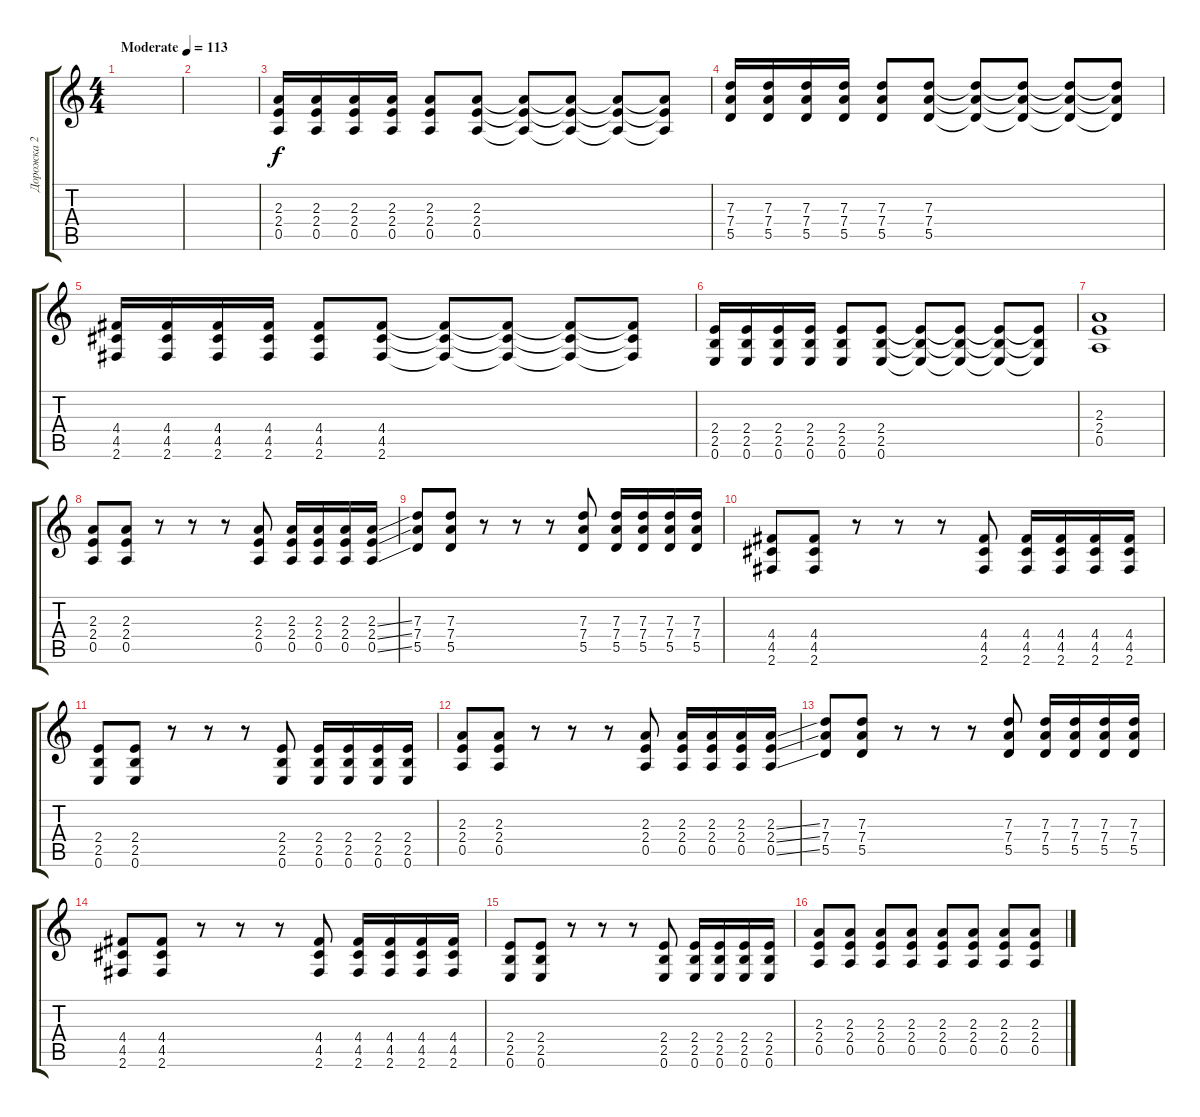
\track ("Дорожка 2" "Дорожка 2") {instrument distortionguitar}
\staff {score tabs}
\tuning (E4 B3 G3 D3 A2 E2) {hide}
\ts (4 4)
\tempo (113 "Moderate")
\clef g2
\ks c
|
|
(2.3 2.4 0.5).16 (2.3 2.4 0.5).16 (2.3 2.4 0.5).16 (2.3 2.4 0.5).16 (2.3 2.4 0.5).8 (2.3 2.4 0.5).8 (2.3{t} 2.4{t} 0.5{t}).8 (2.3{t} 2.4{t} 0.5{t}).8 (2.3{t} 2.4{t} 0.5{t}).8 (2.3{t} 2.4{t} 0.5{t}).8 |
(7.3 7.4 5.5).16 (7.3 7.4 5.5).16 (7.3 7.4 5.5).16 (7.3 7.4 5.5).16 (7.3 7.4 5.5).8 (7.3 7.4 5.5).8 (7.3{t} 7.4{t} 5.5{t}).8 (7.3{t} 7.4{t} 5.5{t}).8 (7.3{t} 7.4{t} 5.5{t}).8 (7.3{t} 7.4{t} 5.5{t}).8 |
(4.4 4.5 2.6).16 (4.4 4.5 2.6).16 (4.4 4.5 2.6).16 (4.4 4.5 2.6).16 (4.4 4.5 2.6).8 (4.4 4.5 2.6).8 (4.4{t} 4.5{t} 2.6{t}).8 (4.4{t} 4.5{t} 2.6{t}).8 (4.4{t} 4.5{t} 2.6{t}).8 (4.4{t} 4.5{t} 2.6{t}).8 |
(2.4 2.5 0.6).16 (2.4 2.5 0.6).16 (2.4 2.5 0.6).16 (2.4 2.5 0.6).16 (2.4 2.5 0.6).8 (2.4 2.5 0.6).8 (2.4{t} 2.5{t} 0.6{t}).8 (2.4{t} 2.5{t} 0.6{t}).8 (2.4{t} 2.5{t} 0.6{t}).8 (2.4{t} 2.5{t} 0.6{t}).8 |
(2.3 2.4 0.5).1 |
(2.3 2.4 0.5).8 (2.3 2.4 0.5).8 r.8 r.8 r.8 (2.3 2.4 0.5).8 (2.3 2.4 0.5).16 (2.3 2.4 0.5).16 (2.3 2.4 0.5).16 (2.3{ss} 2.4{ss} 0.5{ss}).16 |
(7.3 7.4 5.5).8 (7.3 7.4 5.5).8 r.8 r.8 r.8 (7.3 7.4 5.5).8 (7.3 7.4 5.5).16 (7.3 7.4 5.5).16 (7.3 7.4 5.5).16 (7.3 7.4 5.5).16 |
(4.4 4.5 2.6).8 (4.4 4.5 2.6).8 r.8 r.8 r.8 (4.4 4.5 2.6).8 (4.4 4.5 2.6).16 (4.4 4.5 2.6).16 (4.4 4.5 2.6).16 (4.4 4.5 2.6).16 |
(2.4 2.5 0.6).8 (2.4 2.5 0.6).8 r.8 r.8 r.8 (2.4 2.5 0.6).8 (2.4 2.5 0.6).16 (2.4 2.5 0.6).16 (2.4 2.5 0.6).16 (2.4 2.5 0.6).16 |
(2.3 2.4 0.5).8 (2.3 2.4 0.5).8 r.8 r.8 r.8 (2.3 2.4 0.5).8 (2.3 2.4 0.5).16 (2.3 2.4 0.5).16 (2.3 2.4 0.5).16 (2.3{ss} 2.4{ss} 0.5{ss}).16 |
(7.3 7.4 5.5).8 (7.3 7.4 5.5).8 r.8 r.8 r.8 (7.3 7.4 5.5).8 (7.3 7.4 5.5).16 (7.3 7.4 5.5).16 (7.3 7.4 5.5).16 (7.3 7.4 5.5).16 |
(4.4 4.5 2.6).8 (4.4 4.5 2.6).8 r.8 r.8 r.8 (4.4 4.5 2.6).8 (4.4 4.5 2.6).16 (4.4 4.5 2.6).16 (4.4 4.5 2.6).16 (4.4 4.5 2.6).16 |
(2.4 2.5 0.6).8 (2.4 2.5 0.6).8 r.8 r.8 r.8 (2.4 2.5 0.6).8 (2.4 2.5 0.6).16 (2.4 2.5 0.6).16 (2.4 2.5 0.6).16 (2.4 2.5 0.6).16 |
(2.3 2.4 0.5).8 (2.3 2.4 0.5).8 (2.3 2.4 0.5).8 (2.3 2.4 0.5).8 (2.3 2.4 0.5).8 (2.3 2.4 0.5).8 (2.3 2.4 0.5).8 (2.3 2.4 0.5).8
